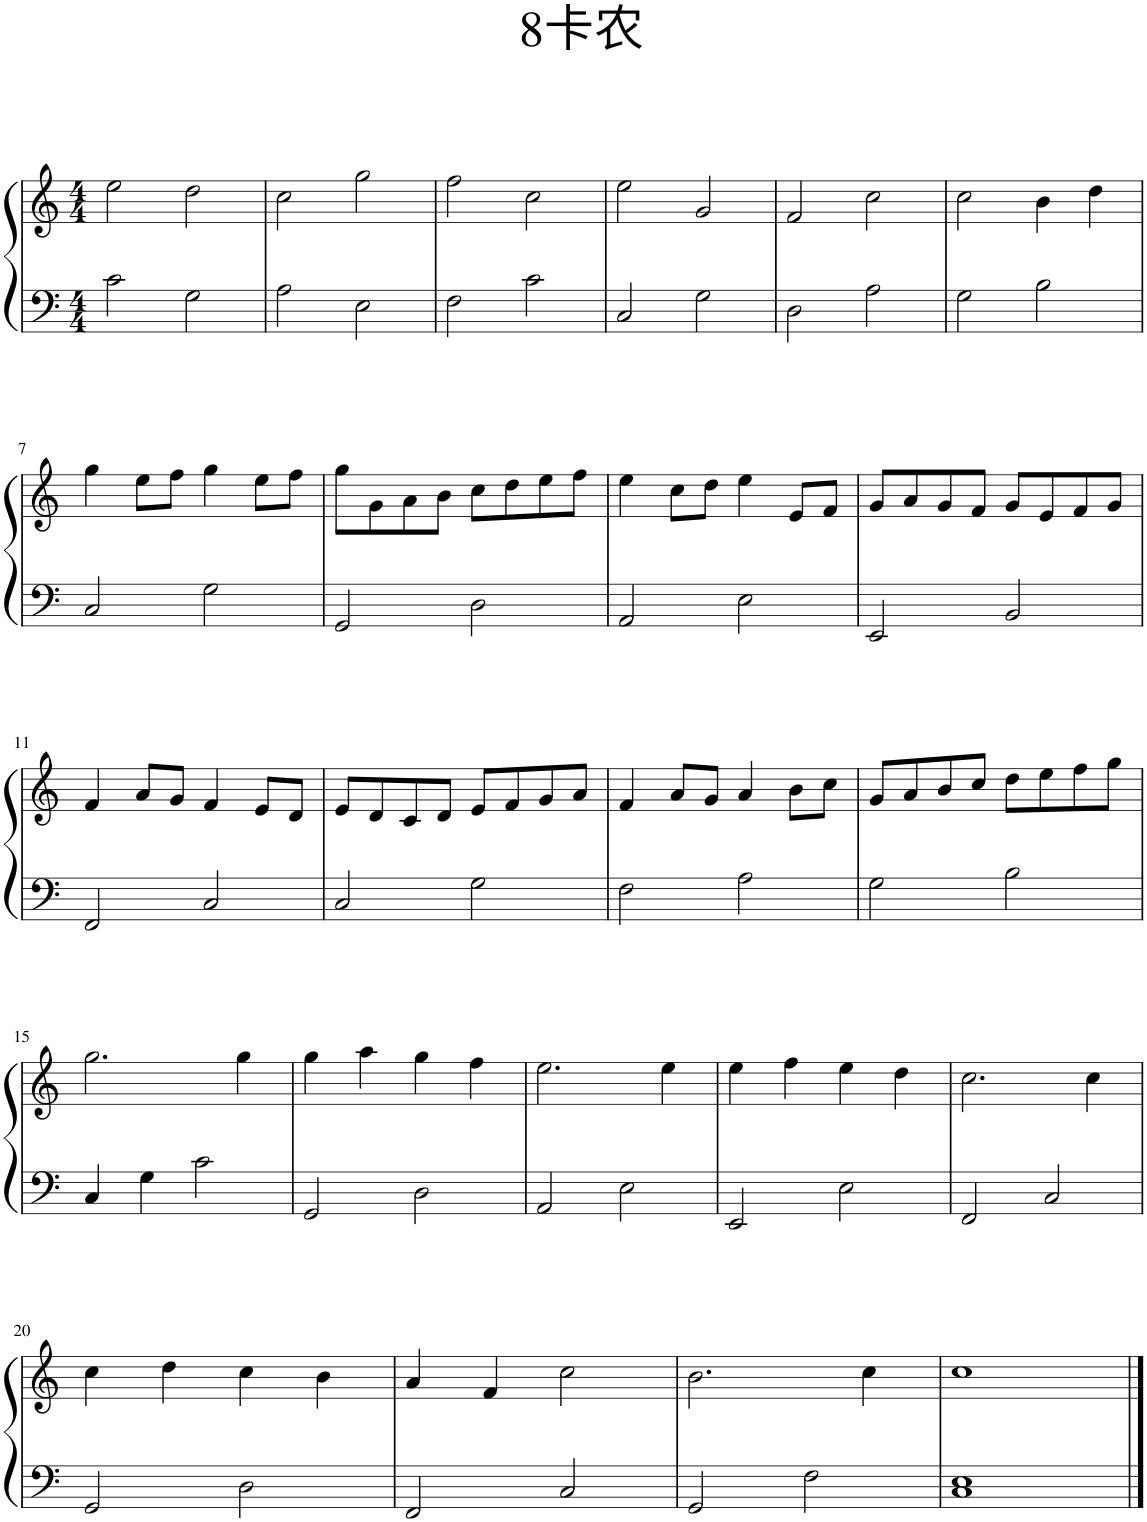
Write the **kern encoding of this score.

**kern	**kern
*part1	*part1
*staff2	*staff1
*I"钢琴	*
*clefF4	*clefG2
*k[]	*k[]
*M4/4	*M4/4
=1	=1
2c\	2ee\
2G\	2dd\
=2	=2
2A\	2cc\
2E\	2gg\
=3	=3
2F\	2ff\
2c\	2cc\
=4	=4
2C/	2ee\
2G\	2g/
=5	=5
2D\	2f/
2A\	2cc\
=6	=6
2G\	2cc\
2B\	4b\
.	4dd\
!!LO:LB:g=z
=7	=7
2C/	4gg\
.	8ee\L
.	8ff\J
2G\	4gg\
.	8ee\L
.	8ff\J
=8	=8
2GG/	8gg\L
.	8g\
.	8a\
.	8b\J
2D\	8cc\L
.	8dd\
.	8ee\
.	8ff\J
=9	=9
2AA/	4ee\
.	8cc\L
.	8dd\J
2E\	4ee\
.	8e/L
.	8f/J
=10	=10
2EE/	8g/L
.	8a/
.	8g/
.	8f/J
2BB/	8g/L
.	8e/
.	8f/
.	8g/J
!!LO:LB:g=z
=11	=11
2FF/	4f/
.	8a/L
.	8g/J
2C/	4f/
.	8e/L
.	8d/J
=12	=12
2C/	8e/L
.	8d/
.	8c/
.	8d/J
2G\	8e/L
.	8f/
.	8g/
.	8a/J
=13	=13
2F\	4f/
.	8a/L
.	8g/J
2A\	4a/
.	8b\L
.	8cc\J
=14	=14
2G\	8g/L
.	8a/
.	8b/
.	8cc/J
2B\	8dd\L
.	8ee\
.	8ff\
.	8gg\J
!!LO:LB:g=z
=15	=15
4C/	2.gg\
4G\	.
2c\	.
.	4gg\
=16	=16
2GG/	4gg\
.	4aa\
2D\	4gg\
.	4ff\
=17	=17
2AA/	2.ee\
2E\	.
.	4ee\
=18	=18
2EE/	4ee\
.	4ff\
2E\	4ee\
.	4dd\
=19	=19
2FF/	2.cc\
2C/	.
.	4cc\
!!LO:LB:g=z
=20	=20
2GG/	4cc\
.	4dd\
2D\	4cc\
.	4b\
=21	=21
2FF/	4a/
.	4f/
2C/	2cc\
=22	=22
2GG/	2.b\
2F\	.
.	4cc\
=23	=23
1C 1E	1cc
==	==
*-	*-
